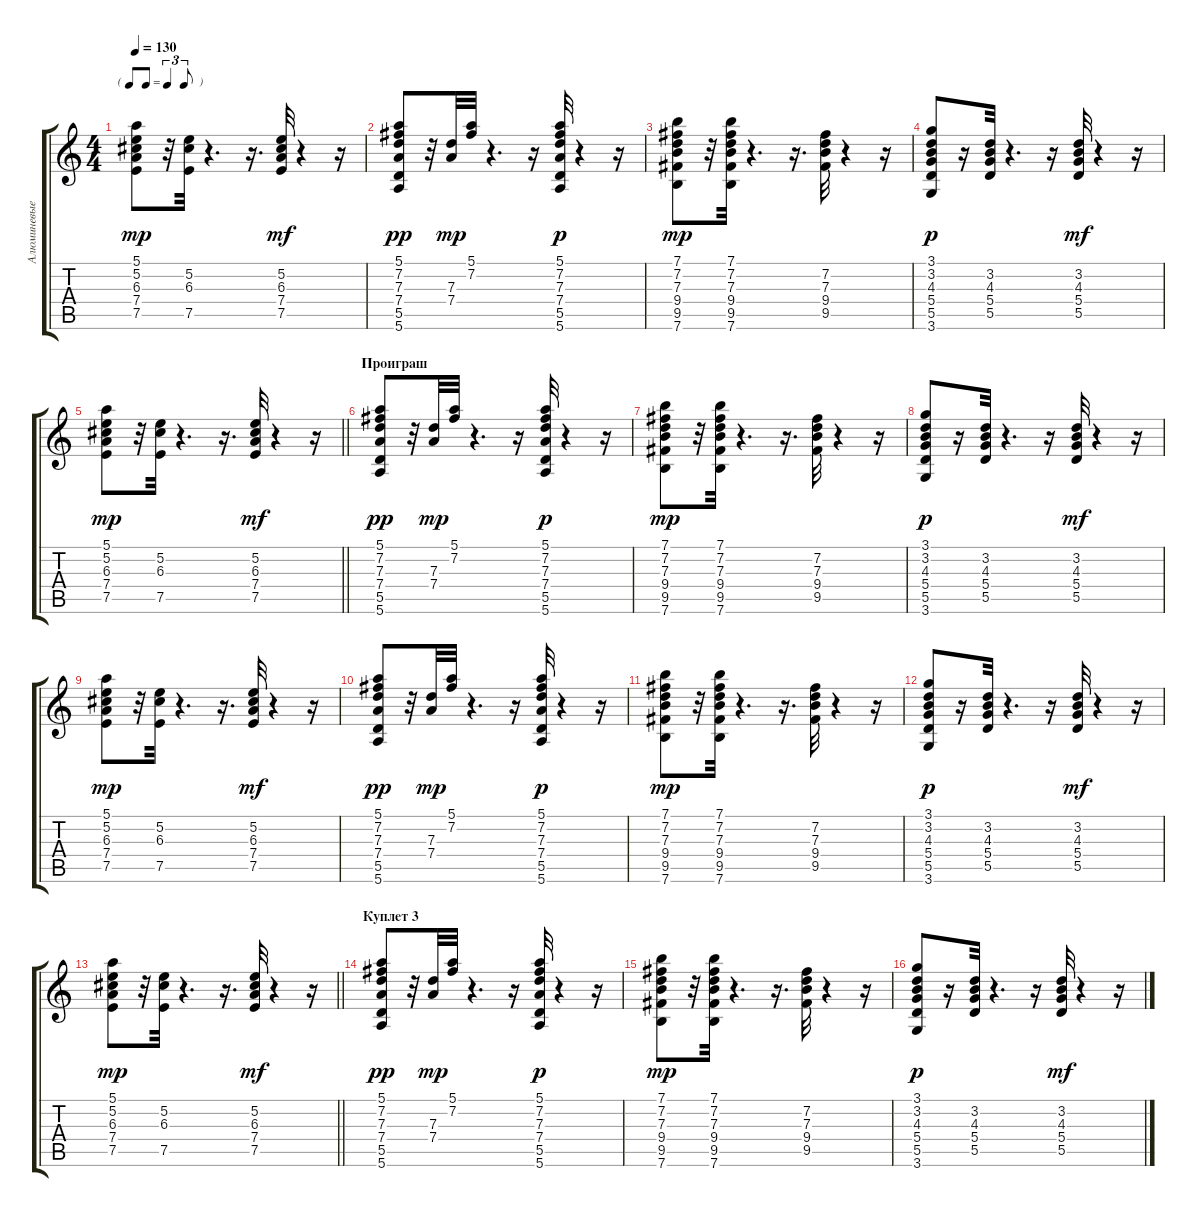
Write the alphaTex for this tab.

\track ("Алюминевые огурцы" "Алюминевые") {instrument electricguitarclean}
\staff {score tabs}
\tuning (E4 B3 G3 D3 A2 E2) {hide}
\ts (4 4)
\tf triplet8th
\tempo 130
\clef g2
\ks c
(5.1 5.2 6.3 7.4 7.5).8{dy mp} r.32 (5.2 6.3 7.5).32 r.4{d} r.16{d} (5.2 6.3 7.4 7.5).32{dy mf} r.4 r.16 |
(5.1 7.2 7.3 7.4 5.5 5.6).8{dy pp} r.32 (7.3 7.4).32{dy mp} (5.1 7.2).32 r.4{d} r.16 (5.1 7.2 7.3 7.4 5.5 5.6).32{dy p} r.4 r.16 |
(7.1 7.2 7.3 9.4 9.5 7.6).8{dy mp} r.32 (7.1 7.2 7.3 9.4 9.5 7.6).32 r.4{d} r.16{d} (7.2 7.3 9.4 9.5).32 r.4 r.16 |
(3.1 3.2 4.3 5.4 5.5 3.6).8{dy p} r.16 (3.2 4.3 5.4 5.5).32 r.4{d} r.16 (3.2 4.3 5.4 5.5).32{dy mf} r.4 r.16 |
\barLineRight lightlight
(5.1 5.2 6.3 7.4 7.5).8{dy mp} r.32 (5.2 6.3 7.5).32 r.4{d} r.16{d} (5.2 6.3 7.4 7.5).32{dy mf} r.4 r.16 |
\section ("" "Проиграш")
(5.1 7.2 7.3 7.4 5.5 5.6).8{dy pp} r.32 (7.3 7.4).32{dy mp} (5.1 7.2).32 r.4{d} r.16 (5.1 7.2 7.3 7.4 5.5 5.6).32{dy p} r.4 r.16 |
(7.1 7.2 7.3 9.4 9.5 7.6).8{dy mp} r.32 (7.1 7.2 7.3 9.4 9.5 7.6).32 r.4{d} r.16{d} (7.2 7.3 9.4 9.5).32 r.4 r.16 |
(3.1 3.2 4.3 5.4 5.5 3.6).8{dy p} r.16 (3.2 4.3 5.4 5.5).32 r.4{d} r.16 (3.2 4.3 5.4 5.5).32{dy mf} r.4 r.16 |
(5.1 5.2 6.3 7.4 7.5).8{dy mp} r.32 (5.2 6.3 7.5).32 r.4{d} r.16{d} (5.2 6.3 7.4 7.5).32{dy mf} r.4 r.16 |
(5.1 7.2 7.3 7.4 5.5 5.6).8{dy pp} r.32 (7.3 7.4).32{dy mp} (5.1 7.2).32 r.4{d} r.16 (5.1 7.2 7.3 7.4 5.5 5.6).32{dy p} r.4 r.16 |
(7.1 7.2 7.3 9.4 9.5 7.6).8{dy mp} r.32 (7.1 7.2 7.3 9.4 9.5 7.6).32 r.4{d} r.16{d} (7.2 7.3 9.4 9.5).32 r.4 r.16 |
(3.1 3.2 4.3 5.4 5.5 3.6).8{dy p} r.16 (3.2 4.3 5.4 5.5).32 r.4{d} r.16 (3.2 4.3 5.4 5.5).32{dy mf} r.4 r.16 |
\barLineRight lightlight
(5.1 5.2 6.3 7.4 7.5).8{dy mp} r.32 (5.2 6.3 7.5).32 r.4{d} r.16{d} (5.2 6.3 7.4 7.5).32{dy mf} r.4 r.16 |
\section ("" "Куплет 3")
(5.1 7.2 7.3 7.4 5.5 5.6).8{dy pp} r.32 (7.3 7.4).32{dy mp} (5.1 7.2).32 r.4{d} r.16 (5.1 7.2 7.3 7.4 5.5 5.6).32{dy p} r.4 r.16 |
(7.1 7.2 7.3 9.4 9.5 7.6).8{dy mp} r.32 (7.1 7.2 7.3 9.4 9.5 7.6).32 r.4{d} r.16{d} (7.2 7.3 9.4 9.5).32 r.4 r.16 |
(3.1 3.2 4.3 5.4 5.5 3.6).8{dy p} r.16 (3.2 4.3 5.4 5.5).32 r.4{d} r.16 (3.2 4.3 5.4 5.5).32{dy mf} r.4 r.16
